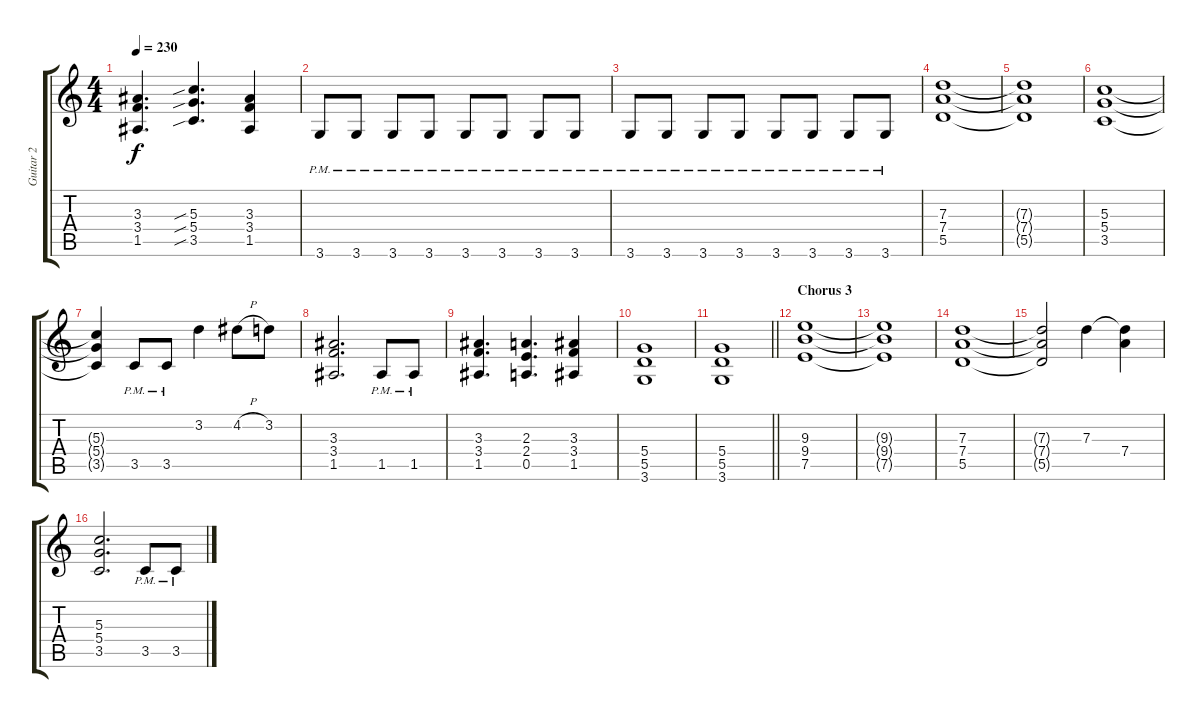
\track ("Guitar 2" "Guitar 2") {instrument distortionguitar}
\staff {score tabs}
\tuning (E4 B3 G3 D3 A2 E2) {hide}
\ts (4 4)
\tempo 230
\clef g2
\ks c
(3.3 3.4 1.5).4{d dy f} (5.3{sib} 5.4{sib} 3.5{sib}).4{d} (3.3 3.4 1.5).4 |
3.6{pm}.8 3.6{pm}.8 3.6{pm}.8 3.6{pm}.8 3.6{pm}.8 3.6{pm}.8 3.6{pm}.8 3.6{pm}.8 |
3.6{pm}.8 3.6{pm}.8 3.6{pm}.8 3.6{pm}.8 3.6{pm}.8 3.6{pm}.8 3.6{pm}.8 3.6{pm}.8 |
(7.3 7.4 5.5).1 |
(7.3{t} 7.4{t} 5.5{t}).1 |
(5.3 5.4 3.5).1 |
(5.3{t} 5.4{t} 3.5{t}).4 3.5{pm}.8 3.5{pm}.8 3.2.4 4.2{h}.8 3.2.8 |
(3.3 3.4 1.5).2{d} 1.5{pm}.8 1.5{pm}.8 |
(3.3 3.4 1.5).4{d} (2.3 2.4 0.5).4{d} (3.3 3.4 1.5).4 |
(5.4 5.5 3.6).1 |
\barLineRight lightlight
(5.4 5.5 3.6).1 |
\section ("" "Chorus 3")
(9.3 9.4 7.5).1 |
(9.3{t} 9.4{t} 7.5{t}).1 |
(7.3 7.4 5.5).1 |
(7.3{t} 7.4{t} 5.5{t}).2 7.3.4 (7.3{t} 7.4).4 |
(5.3 5.4 3.5).2{d} 3.5{pm}.8 3.5{pm}.8
